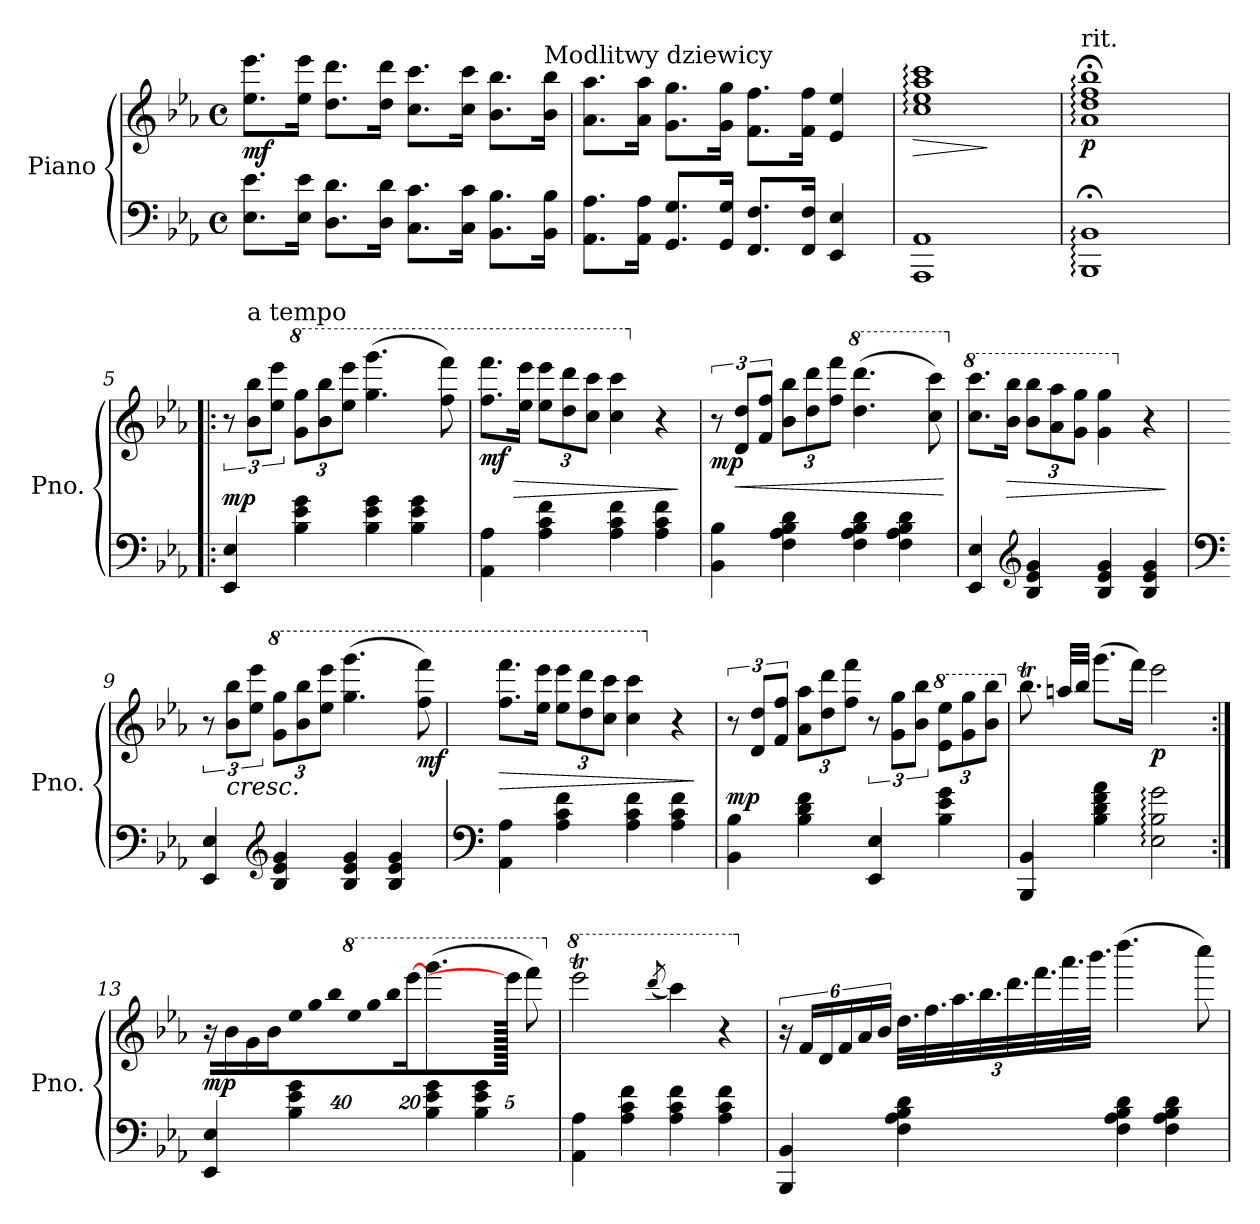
**kern	**kern	**dynam
*part1	*part1	*part1
*staff2	*staff1	*staff1/2
*I"Piano	*	*
*I'Pno.	*	*
*clefF4	*clefG2	*
*k[b-e-a-]	*k[b-e-a-]	*
*M4/4	*M4/4	*
*met(c)	*met(c)	*
*MM72	*MM72	*
=1	=1	=1
!	!	!LO:DY:b
8.E-\ 8.e-\L	8.ee-\ 8.eee-\L	mf
16E-\ 16e-\Jk	16ee-\ 16eee-\Jk	.
8.D\ 8.d\L	8.dd\ 8.ddd\L	.
16D\ 16d\Jk	16dd\ 16ddd\Jk	.
8.C\ 8.c\L	8.cc\ 8.ccc\L	.
16C\ 16c\Jk	16cc\ 16ccc\Jk	.
8.BB-\ 8.B-\L	8.b-\ 8.bb-\L	.
!	!LO:TX:a:t=Modlitwy dziewicy	!
16BB-\ 16B-\Jk	16b-\ 16bb-\Jk	.
=2	=2	=2
8.AA-\ 8.A-\L	8.a-\ 8.aa-\L	.
16AA-\ 16A-\Jk	16a-\ 16aa-\Jk	.
8.GG/ 8.G/L	8.g\ 8.gg\L	.
16GG/ 16G/Jk	16g\ 16gg\Jk	.
8.FF/ 8.F/L	8.f\ 8.ff\L	.
16FF/ 16F/Jk	16f\ 16ff\Jk	.
4EE-/ 4E-/	4e-/ 4ee-/	.
=3	=3	=3
!	!	!LO:HP:b
1AAA- 1AA-	1cc: 1ee-: 1aa-: 1ccc:	>
.	.	]
=4	=4	=4
*	*MM60	*
!	!LO:TX:a:t=rit.	!
!	!	!LO:DY:b
1BBB-;<: 1BB-;<:	1a-;<: 1dd;<: 1ff;<: 1bb-;<:	p
!!LO:LB:g=z
=5!|:	=5!|:	=5!|:
*	*MM72	*
!	!	!LO:DY:a=2
4EE-/ 4E-/	12r	mp
!	!LO:TX:a:t=a tempo	!
.	12b-\ 12bb-\L	.
.	12ee-\ 12eee-\J	.
*	*8va	*
*	*Xbrackettup	*
4B-\ 4e-\ 4g\	12gg\ 12ggg\L	.
.	12bb-\ 12bbb-\	.
.	12eee-\ 12eeee-\J	.
4B-\ 4e-\ 4g\	(4.ggg\ 4.gggg\	.
4B-\ 4e-\ 4g\	.	.
.	8fff\ 8ffff\)	.
=6	=6	=6
!	!	!LO:HP:b
!	!	!LO:DY:n=1:b
4AA-\ 4A-\	8.fff\ 8.ffff\L	> mf
.	16eee-\ 16eeee-\Jk	.
4A-\ 4c\ 4f\	12eee-\ 12eeee-\L	.
.	12ddd\ 12dddd\	.
.	12ccc\ 12cccc\J	.
4A-\ 4c\ 4f\	4ccc\ 4cccc\	.
*	*X8va	*
4A-\ 4c\ 4f\	4r	.
.	.	]
=7	=7	=7
*	*brackettup	*
!	!	!LO:DY:b
4BB-\ 4B-\	12r	mp
!	!	!LO:HP:b
.	12d/ 12dd/L	<
.	12f/ 12ff/J	.
*	*Xbrackettup	*
4F\ 4A-\ 4B-\ 4d\	12b-\ 12bb-\L	.
.	12dd\ 12ddd\	.
.	12ff\ 12fff\J	.
*	*8va	*
4F\ 4A-\ 4B-\ 4d\	(4.ddd\ 4.dddd\	.
4F\ 4A-\ 4B-\ 4d\	.	.
.	8ccc\ 8cccc\)	.
.	.	[
!!LO:LB:g=z
=8	=8	=8
*	*X8va	*
*	*8va	*
4EE-/ 4E-/	8.ccc\ 8.cccc\L	.
!	!	!LO:HP:b
.	16bb-\ 16bbb-\Jk	>
*clefG2	*	*
4B-/ 4e-/ 4g/	12bb-\ 12bbb-\L	.
.	12aa-\ 12aaa-\	.
.	12gg\ 12ggg\J	.
4B-/ 4e-/ 4g/	4gg\ 4ggg\	.
*	*X8va	*
4B-/ 4e-/ 4g/	4r	.
.	.	]
=9	=9	=9
*clefF4	*	*
*	*brackettup	*
4EE-/ 4E-/	12r	.
!	!	!LO:HP:b
.	12b-\ 12bb-\L	<
.	12ee-\ 12eee-\J	.
*clefG2	*	*
*	*8va	*
*	*Xbrackettup	*
4B-/ 4e-/ 4g/	12gg\ 12ggg\L	.
.	12bb-\ 12bbb-\	.
.	12eee-\ 12eeee-\J	.
4B-/ 4e-/ 4g/	(4.ggg\ 4.gggg\	.
4B-/ 4e-/ 4g/	.	.
!	!	!LO:DY:b
.	8fff\ 8ffff\)	mf
.	.	[
=10	=10	=10
*clefF4	*	*
!	!	!LO:HP:b
4AA-\ 4A-\	8.fff\ 8.ffff\L	>
.	16eee-\ 16eeee-\Jk	.
4A-\ 4c\ 4f\	12eee-\ 12eeee-\L	.
.	12ddd\ 12dddd\	.
.	12ccc\ 12cccc\J	.
4A-\ 4c\ 4f\	4ccc\ 4cccc\	.
*	*X8va	*
4A-\ 4c\ 4f\	4r	.
.	.	]
!!LO:LB:g=z
=11	=11	=11
*	*brackettup	*
!	!	!LO:DY:a=2
4BB-\ 4B-\	12r	mp
.	12d/ 12dd/L	.
.	12f/ 12ff/J	.
*	*Xbrackettup	*
4B-\ 4d\ 4f\	12a-\ 12aa-\L	.
.	12dd\ 12ddd\	.
.	12ff\ 12fff\J	.
*	*brackettup	*
4EE-/ 4E-/	12r	.
.	12g\ 12gg\L	.
.	12b-\ 12bb-\J	.
*	*8va	*
*	*Xbrackettup	*
4B-\ 4e-\ 4g\	12ee-\ 12eee-\L	.
.	12gg\ 12ggg\	.
.	12bb-\ 12bbb-\J	.
=12	=12	=12
*	*X8va	*
4BBB-/ 4BB-/	8.bb-T\	.
.	32aan!/LLL	.
.	32bb-!/JJJ	.
*	*MM60	*
4B-\ 4d\ 4f\ 4a-\	(8.ggg\L	.
.	16fff\Jk)	.
!	!	!LO:DY:b
2E-\: 2B-\: 2g\:	2eee-\	p
=13:|!	=13:|!	=13:|!
*	*MM72	*
!	!	!LO:DY:a=2
4EE-/ 4E-/	16r	mp
.	16b-/LL	.
.	16g/	.
.	16b-/JJ	.
!	!LO:N:vis=16	!
4B-\ 4e-\ 4g\	640%23ee-\LL	.
!	!LO:N:vis=16	!
.	640%23gg\	.
!	!LO:N:vis=16	!
.	640%23bb-\	.
*	*8va	*
!	!LO:N:vis=16	!
.	640%23eee-\	.
!	!LO:N:vis=16	!
.	640%23ggg\	.
!	!LO:N:vis=16	!
.	640%23bbb-\	.
.	[320%11eeee-\JJ	.
4B-\ 4e-\ 4g\	(4.gggg\	.
4B-\ 4e-\ 4g\	.	.
.	640eeee-\JJ]	.
.	8ffff\)	.
640ryy	.	.
!!LO:PB:g=z
=14	=14	=14
*	*X8va	*
*	*8va	*
4AA-\ 4A-\	2eeee-T\	.
4A-\ 4c\ 4f\	.	.
.	(8qdddd/	.
4A-\ 4c\ 4f\	4cccc\)	.
4A-\ 4c\ 4f\	4r	.
=15	=15	=15
*	*X8va	*
*	*brackettup	*
4BBB-/ 4BB-/	24r	.
.	24f/LL	.
.	24d/	.
.	24f/	.
.	24a-/	.
.	24b-/JJ	.
*	*Xbrackettup	*
4F\ 4A-\ 4B-\ 4d\	48.dd\LLL	.
.	48.ff\	.
.	48.aa-\	.
.	48.bb-\	.
.	48.ddd\	.
.	48.fff\	.
.	48.aaa-\	.
.	48.bbb-\JJJ	.
4F\ 4A-\ 4B-\ 4d\	(4.dddd\	.
4F\ 4A-\ 4B-\ 4d\	.	.
.	8cccc\)	.
=	=	=
*-	*-	*-
